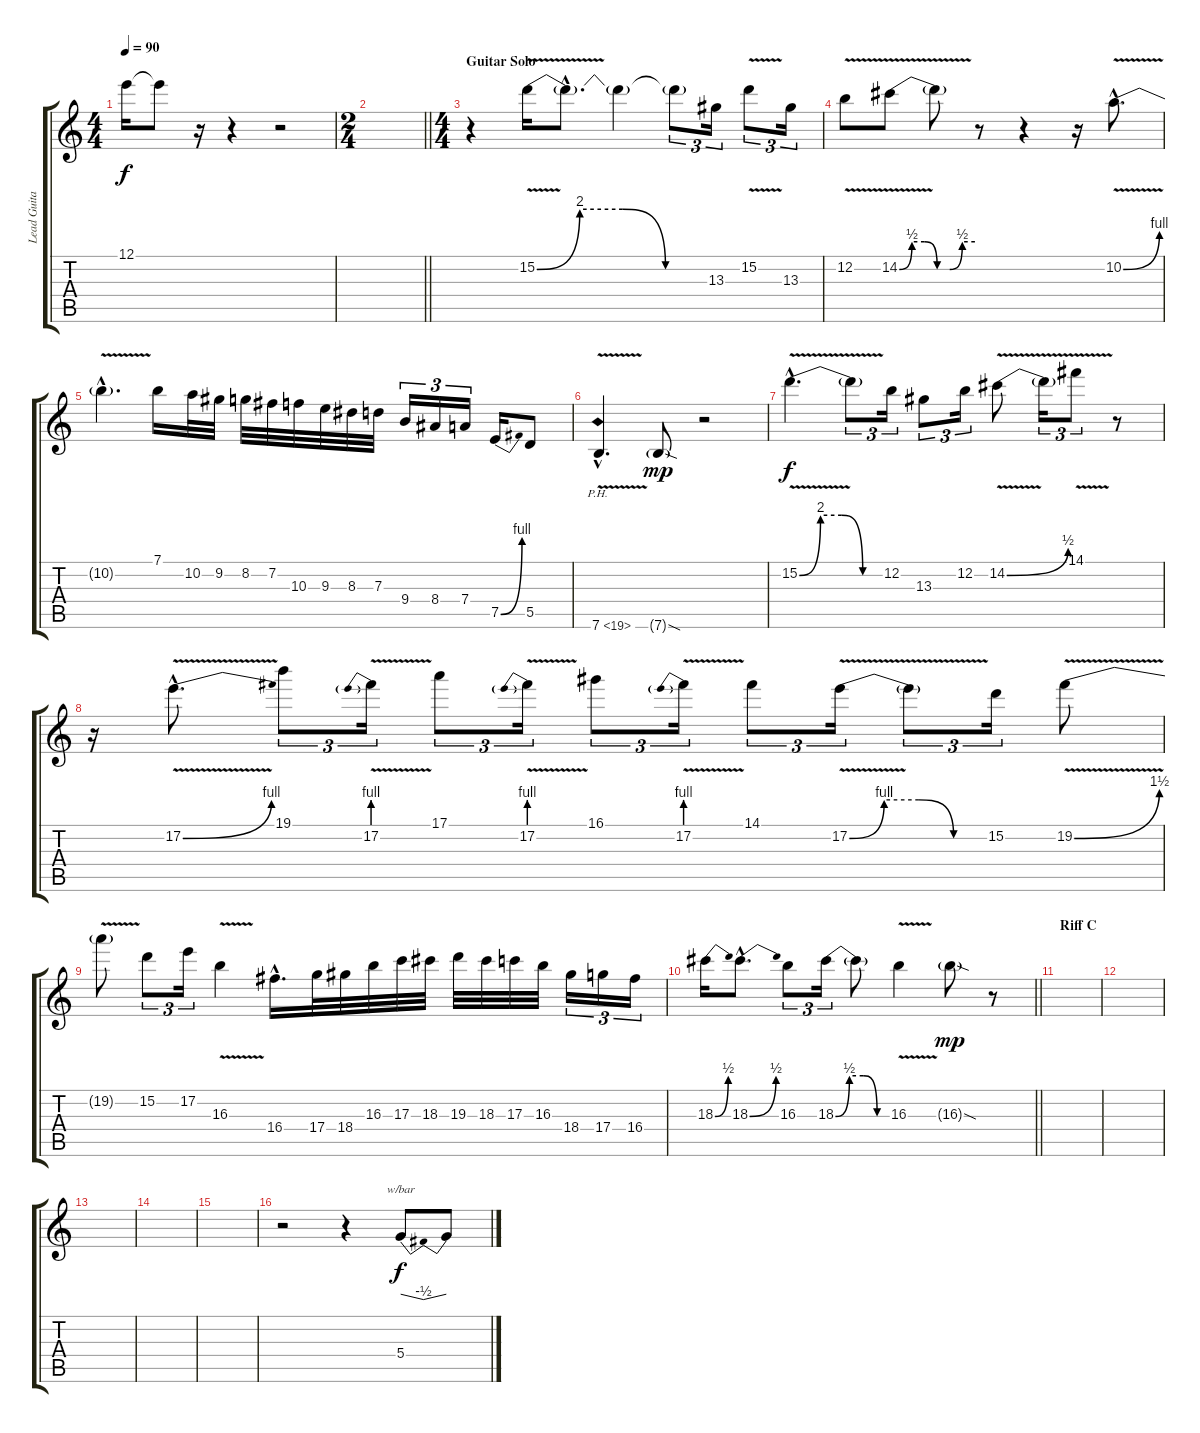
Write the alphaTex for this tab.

\track ("Lead Guitar" "Lead Guita") {instrument distortionguitar}
\staff {score tabs}
\tuning (E4 B3 G3 D3 A2 E2) {hide}
\ts (4 4)
\tempo 90
\clef g2
\ks c
12.1{t}.16{dy f} 12.1{t}.8 r.16 r.4 r.2 |
\ts (2 4)
\barLineRight lightlight
|
\ts (4 4)
\section ("" "Guitar Solo")
r.4 15.2{be (custom 0 0 15 8 30 8 45 0 60 0) v}.16 15.2{hac t}.8{d} 15.2{t}.4 15.2{t}.8{tu (3 2)} 13.3.16{tu (3 2)} 15.2{v}.8{tu (3 2)} 13.3.16{tu (3 2)} |
12.2{v}.8 14.2{be (custom 0 0 10 2 20 2 30 0 40 0 50 2 60 2) v}.8 14.2{t}.8 r.8 r.4 r.16 10.2{be (bend 0 0 60 4) v hac}.8{d} |
10.2{hac t}.4{d} 7.1.16 10.2.32 9.2.32 8.2.32 7.2.32 10.3.32 9.3.32 8.3.32 7.3.32 9.4.16{tu (3 2)} 8.4.16{tu (3 2)} 7.4.16{tu (3 2)} 7.5{be (bend 0 0 60 4)}.16 5.5.8 |
7.6{ph 12 v hac}.4{d} 7.6{sod g}.8{dy mp} r.2 |
15.2{be (custom 0 0 15 8 30 8 45 0 60 0) v hac}.4{d dy f} 15.2{t}.8{tu (3 2)} 12.2.16{tu (3 2)} 13.3.8{tu (3 2)} 12.2.16{tu (3 2)} 14.2{be (bend 0 0 60 2) v}.8 14.2{t}.16{tu (3 2)} 14.1{v}.8{tu (3 2)} r.8 |
r.16 17.2{be (bend 0 0 60 4) v hac}.8{d} 19.1.8{tu (3 2)} 17.2{be (prebend 0 4 60 4) v}.16{tu (3 2)} 17.1.8{tu (3 2)} 17.2{be (prebend 0 4 60 4) v}.16{tu (3 2)} 16.1.8{tu (3 2)} 17.2{be (prebend 0 4 60 4) v}.16{tu (3 2)} 14.1.8{tu (3 2)} 17.2{be (custom 0 0 15 4 30 4 45 0 60 0) v}.16{tu (3 2)} 17.2{t}.8{tu (3 2)} 15.2.16{tu (3 2)} 19.2{be (bend 0 0 60 6) v}.8 |
19.2{t}.8 15.2.8{tu (3 2)} 17.2.16{tu (3 2)} 16.3{v}.4 16.4{hac}.16{d} 17.4.32 18.4.32 16.3.32 17.3.32 18.3.32 19.3.32 18.3.32 17.3.32 16.3.32 18.4.16{tu (3 2)} 17.4.16{tu (3 2)} 16.4.16{tu (3 2)} |
\barLineRight lightlight
18.3{be (bend 0 0 60 2)}.16 18.3{be (bend 0 0 60 2) hac}.8{d} 16.3.8{tu (3 2)} 18.3{be (custom 0 0 15 2 30 2 45 0 60 0)}.16{tu (3 2)} 18.3{t}.8 16.3{v}.4 16.3{sod g}.8{dy mp} r.8 |
\section ("" "Riff C")
|
|
|
|
|
r.2 r.4 5.4.8{tbe (dip default 0 0 30 -2 60 0) dy f} 5.4{t}.8
